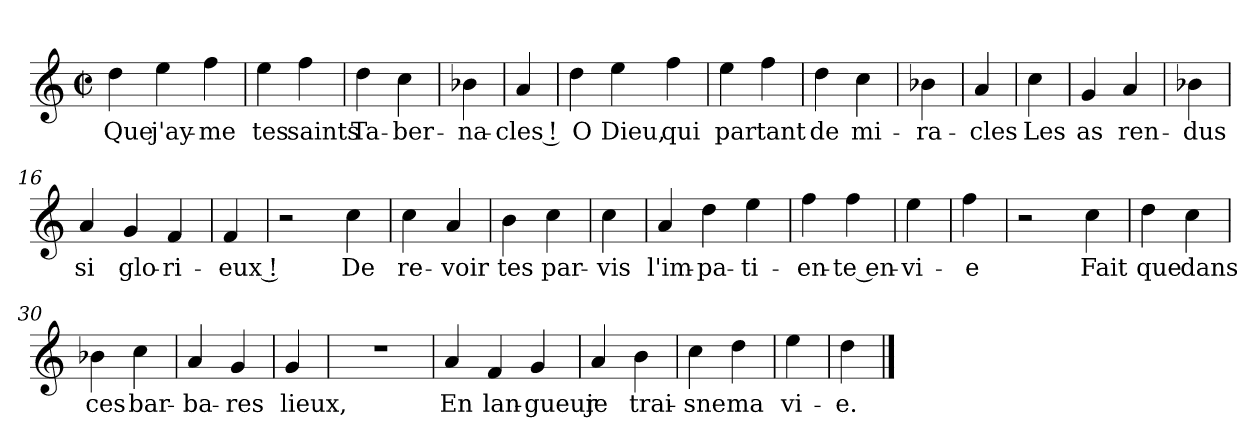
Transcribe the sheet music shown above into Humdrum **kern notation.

**kern	**text
*part1	*part1
*staff1	*staff1
*clefG2	*
*k[]	*
*C:	*
*M2/2	*
*met(c|)	*
=1	=1
4dd	Que
4ee	j'ay-
4ff	-me
=3	=3
4ee	tes
4ff	saints
=4	=4
4dd	Ta-
4cc	-ber-
=5	=5
4b-X	-na-
=6	=6
4a	-cles !
=7	=7
4dd	O
4ee	Dieu,
4ff	qui
=9	=9
4ee	par
4ff	tant
=10	=10
4dd	de
4cc	mi-
=11	=11
4b-X	-ra-
=12	=12
4a	-cles
=13	=13
4cc	Les
=14	=14
4g	as
4a	ren-
=15	=15
4b-X	-dus
=16	=16
4a	si
4g	glo-
4f	-ri-
=18	=18
4f	-eux !
=19	=19
2r	.
4cc	De
=20	=20
4cc	re-
4a	-voir
=21	=21
4b	tes
4cc	par-
=22	=22
4cc	-vis
=23	=23
4a	l'im-
4dd	-pa-
4ee	-ti-
=25	=25
4ff	-en-
4ff	-te en-
=26	=26
4ee	-vi-
=27	=27
4ff	-e
=28	=28
2r	.
4cc	Fait
=29	=29
4dd	que
4cc	dans
=30	=30
4b-X	ces
4cc	bar-
=31	=31
4a	-ba-
4g	-res
=32	=32
4g	lieux,
=33	=33
1r	.
=34	=34
4a	En
4f	lan-
4g	-gueur
=36	=36
4a	je
4b	trai-
=37	=37
4cc	-sne
4dd	ma
=38	=38
4ee	vi-
=39	=39
4dd	-e.
==	==
*-	*-
